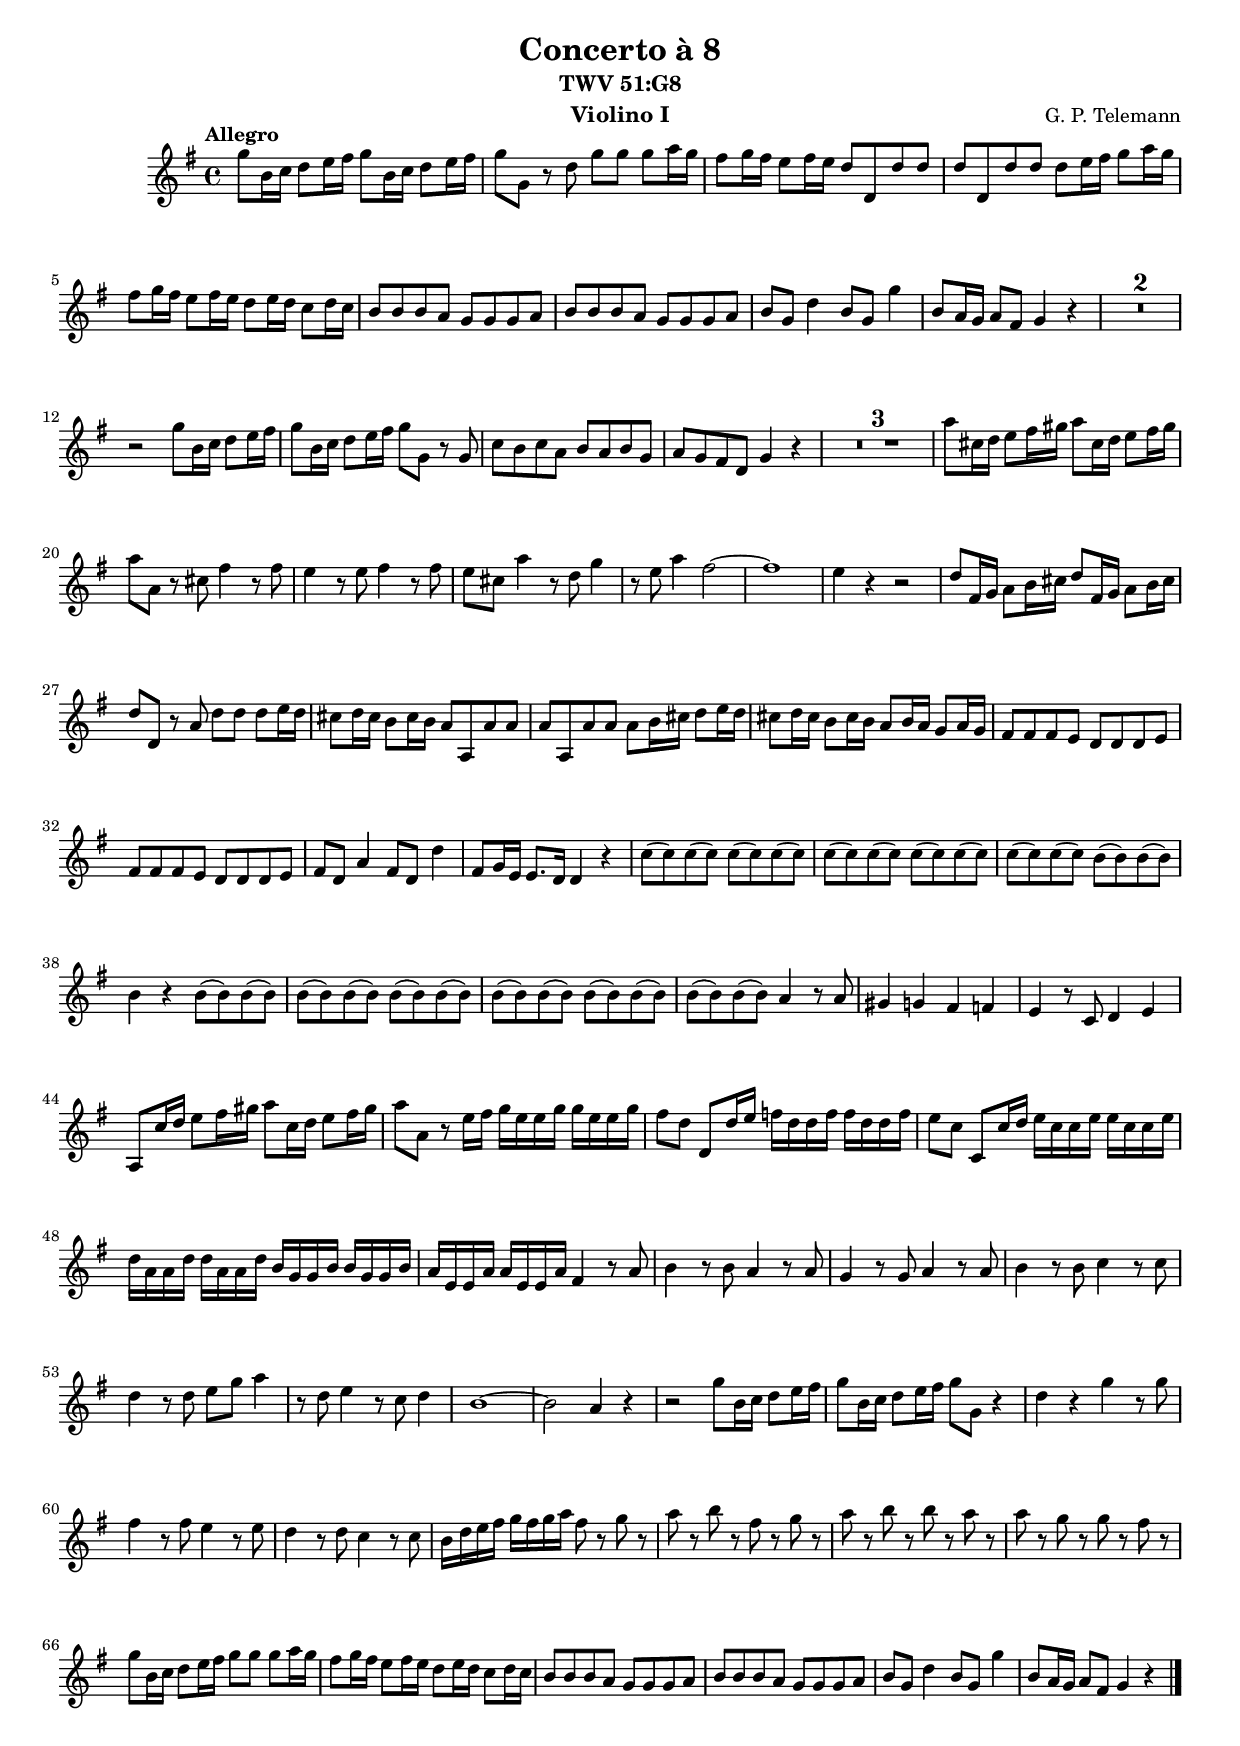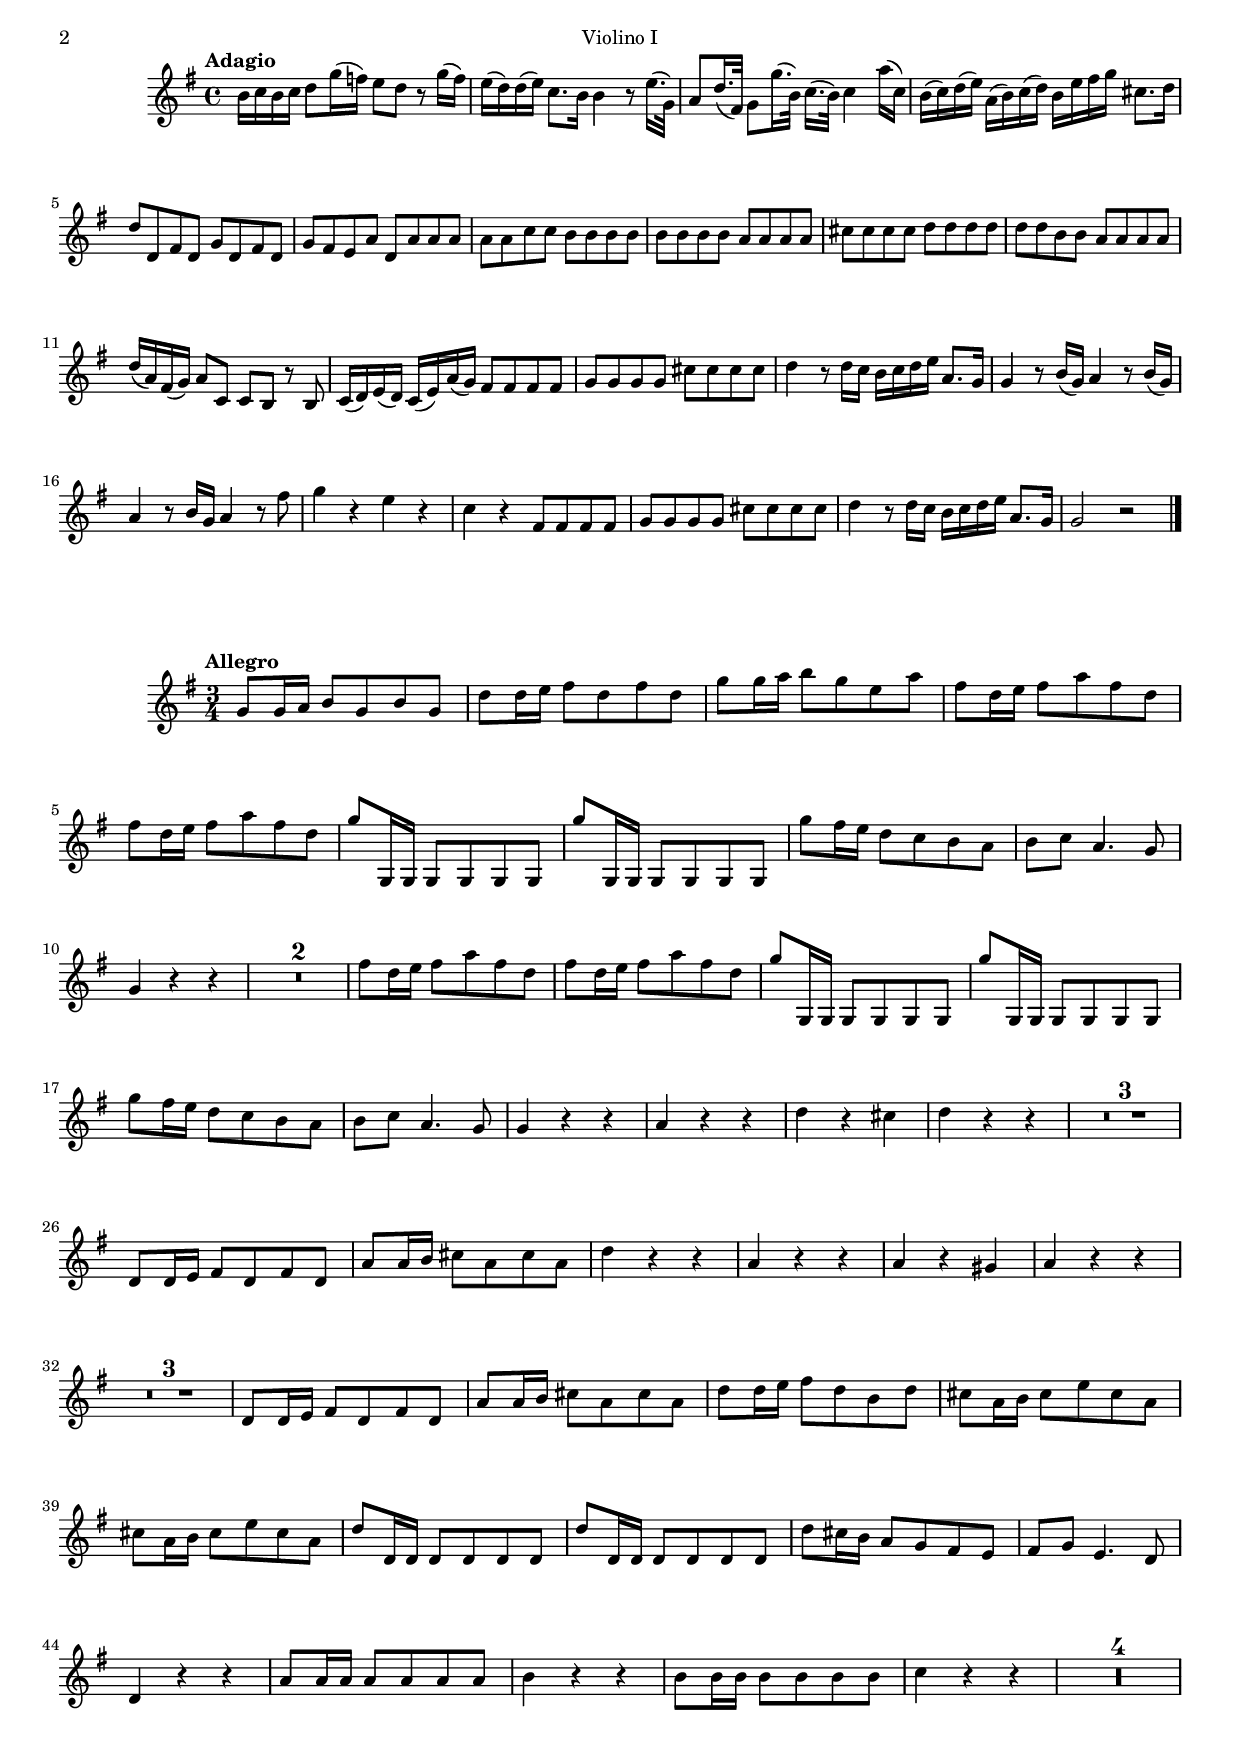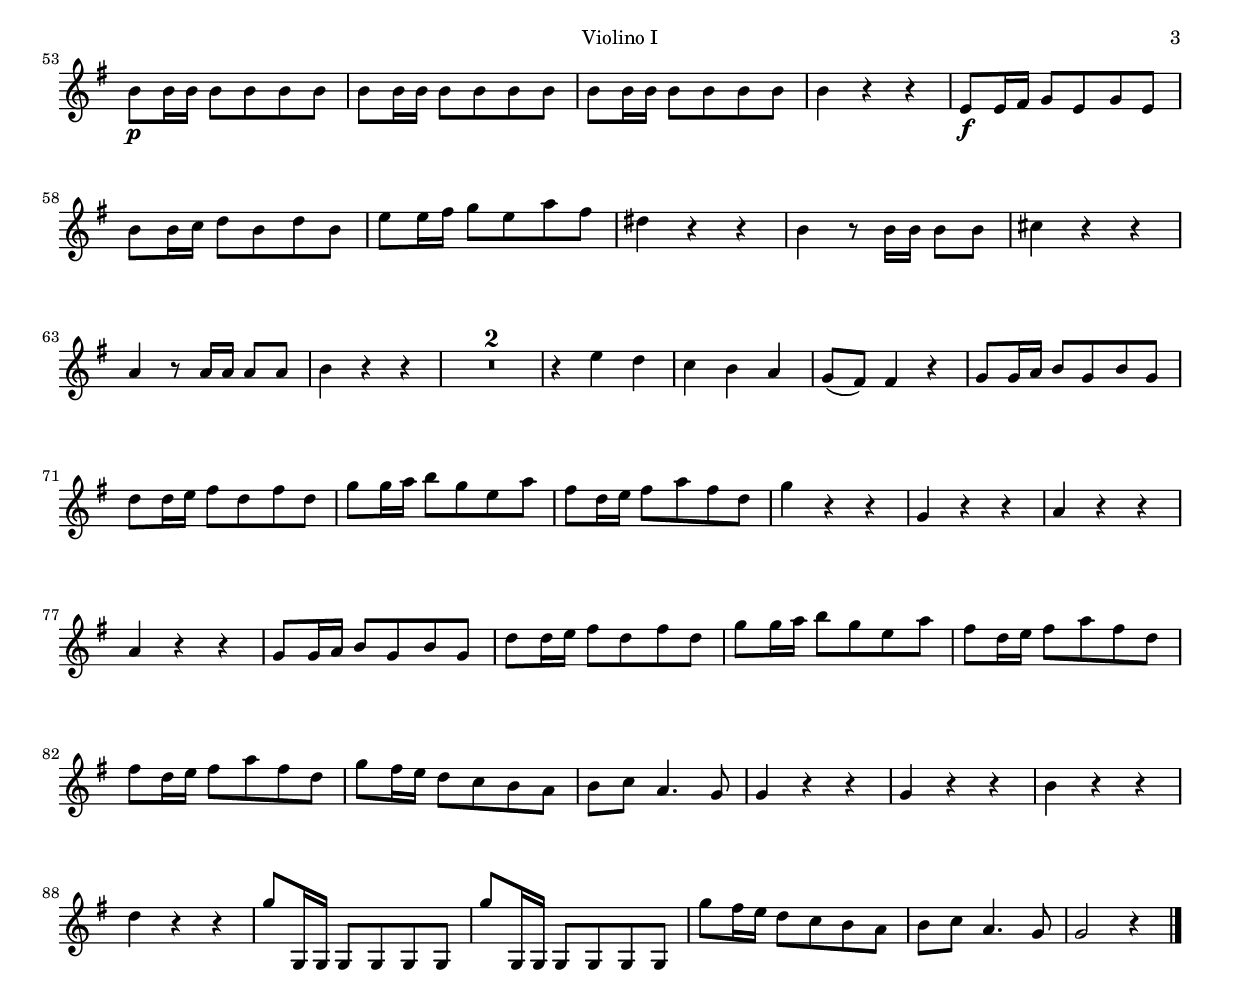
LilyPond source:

\version "2.18.2"
\include "util.ily"

violinoIFirstMov = \relative c'' {
  \globalFirstMov
    g'8 b,16 c d8 e16 fis
    g8 b,16 c d8 e16 fis
  | g8 g, r d'
    g g g a16 g
  | fis8 g16 fis e8 fis16 e
    d8 d, d' d
  | d8 d, d' d
    d e16 fis g8 a16 g
  | fis8 g16 fis e8 fis16 e
    d8 e16 d c8 d16 c
  | b8 b b a
    g g g a
  | b8 b b a
    g g g a
  | b g d'4
    b8 g g'4
  | b,8 a16 g a8 fis
    g4 r

    % 10
  | R1*2
  | r2
    g'8 b,16 c d8 e16 fis
  | g8 b,16 c d8 e16 fis
    g8 g, r g
  | c b c a
    b a b g
  | a g fis d
    g4 r
  | R1*3
  | a'8 cis,16 d e8 fis16 gis
    a8 cis,16 d e8 fis16 gis

    % 20
  | a8 a, r cis
    fis4 r8 fis
  | e4 r8 e
    fis4 r8 fis
  | e cis a'4
    r8 d, g4
  | r8 e a4
    fis2~
  | fis1
  | e4 r
    r2
  | d8 fis,16 g a8 b16 cis
    d8 fis,16 g a8 b16 cis
  | d8 d, r a'
    d d d e16 d
  | cis8 d16 cis b8 cis16 b
    a8 a, a' a
  | a a, a' a
    a b16 cis d8 e16 d

    % 30
  | cis8 d16 cis b8 cis16 b
    a8 b16 a g8 a16 g
  | fis8 fis fis e
    d d d e
  | fis8 fis fis e
    d d d e
  | fis d a'4
    fis8 d d'4
  | fis,8 g16 e e8. d16
    d4 r
  | c'8( c) c( c)
    c( c) c( c)
  | c( c) c( c)
    c( c) c( c)
  | c( c) c( c)
    b( b) b( b)
  | b4 r
    b8( b) b( b)
  | b( b) b( b)
    b( b) b( b)

    % 40
  | b( b) b( b)
    b( b) b( b)
  | b( b) b( b)
    a4 r8 a
  | gis4 g
    fis f
  | e r8 c
    d4 e
  | a,8 c'16 d e8 fis16 gis
    a8  c,16 d e8 fis16 gis
  | a8 a, r e'16 fis
    g e e g g e e g
  | fis8 d d, d'16 e
    f d d f f d d f
  | e8 c8 c, c'16 d
    e c c e e c c e
  | d a a d d a a d
    b g g b b g g b
  | a e e a a e e a
    fis4 r8 a

    % 50
  | b4 r8 b
    a4 r8 a
  | g4 r8 g
    a4 r8 a
  | b4 r8 b
    c4 r8 c
  | d4 r8 d
    e g a4
  | r8 d, e4
    r8 c d4
  | b1~
  | b2
    a4 r
  | r2
    g'8 b,16 c d8 e16 fis
  | g8 b,16 c d8 e16 fis
    g8 g, r4
  | d'4 r
    g r8 g

    % 60
  | fis4 r8 fis
    e4 r8 e
  | d4 r8 d
    c4 r8 c
  | b16 d e fis g fis g a
    fis8 r g r
  | a r b r
    fis r g r
  | a r b r
    b r a r
  | a r g r
    g r fis r
  | g b,16 c d8 e16 fis
    g8 g g a16 g
  | fis8 g16 fis e8 fis16 e
    d8 e16 d c8 d16 c
  | b8 b b a
    g g g a
  | b8 b b a
    g g g a

    % 70
  | b g d'4
    b8 g g'4
  | b,8 a16 g a8 fis
    g4 r
  \bar "|."
  \pageTurn
}

violinoISecondMov = \relative c'' {
  \globalSecondMov
    b16 c b c d8 g16( f) e8 d r g16( f)
  | e( d) d( e) c8. b16 b4 r8 e16.( g,32)
  | a8 d16.( fis,32) g8 g'16.( b,32) c16.( b32) c4 a'16( c,)
  | b( c) d( e) a,( b) c( d) b e fis g cis,8. d16
  | d8 d, fis d g d fis d
  | g fis e a d, a' a a
  | a a c c b b b b
  | b b b b a a a a
  | cis cis cis cis d d d d
  | d d b b a a a a
  | d16( a) fis( g) a8 c, c b r b
  | c16( d) e( d) c( e) a( g) fis8 fis fis fis
  | g g g g cis cis cis cis
  | d4 r8 d16 c b c d e a,8. g16
  | g4 r8 b16( g) a4 r8 b16( g)
  | a4 r8 b16 g a4 r8 fis'
  | g4 r e r
  | c r fis,8 fis fis fis
  | g g g g cis cis cis cis
  | d4 r8 d16 c b c d e a,8. g16
  | g2 r2
  \bar "|."
}

violinoIThirdMov = \relative c'' {
  \globalThirdMov
    g8 g16 a b8 g b g
  | d' d16 e fis8 d fis d
  | g g16 a b8 g e a
  | fis d16 e fis8 a fis d
  | fis d16 e fis8 a fis d
  | g g,,16 g g8 g g g
  | g'' g,,16 g g8 g g g
  | g'' fis16 e d8 c b a
  | b c a4. g8
  | g4 r r
  | R2.*2
  | fis'8 d16 e fis8 a fis d
  | fis d16 e fis8 a fis d
  | g g,,16 g g8 g g g
  | g'' g,,16 g g8 g g g
  | g'' fis16 e d8 c b a
  | b c a4. g8
  | g4 r r
  | a r r
  | d r cis
  | d r r
  | R2.*3
  | d,8 d16 e fis8 d fis d
  | a' a16 b cis8 a cis a
  | d4 r r
  | a r r
  | a r gis
  | a r r
  | R2.*3
  | d,8 d16 e fis8 d fis d
  | a' a16 b cis8 a cis a
  | d d16 e fis8 d b d
  | cis a16 b cis8 e cis a
  | cis a16 b cis8 e cis a
  | d d,16 d d8 d d d
  | d' d,16 d d8 d d d
  | d' cis16 b a8 g fis e
  | fis g e4. d8
  | d4 r r
  | a'8 a16 a a8 a a a
  | b4 r r
  | b8 b16 b b8 b b b
  | c4 r r
  | R2.*4 \pageTurn
  | b8\p b16 b b8 b b b
  | b8 b16 b b8 b b b
  | b8 b16 b b8 b b b
  | b4 r r
  | e,8\f e16 fis g8 e g e
  | b'8 b16 c d8 b d b
  | e8 e16 fis g8 e a fis
  | dis4 r r
  | b4 r8 b16 b b8 b
  | cis4 r r
  | a4 r8 a16 a a8 a
  | b4 r r
  | R2.*2
  | r4 e d
  | c b a
  | g8( fis) fis4 r
  | g8 g16 a b8 g b g
  | d' d16 e fis8 d fis d
  | g g16 a b8 g e a
  | fis d16 e fis8 a fis d
  | g4 r r
  | g, r r
  | a r r
  | a r r
  | g8 g16 a b8 g b g
  | d' d16 e fis8 d fis d
  | g g16 a b8 g e a
  | fis d16 e fis8 a fis d
  | fis d16 e fis8 a fis d
  | g fis16 e d8 c b a
  | b c a4. g8
  | g4 r r
  | g r r
  | b r r
  | d r r
  | g8 g,,16 g g8 g g g
  | g'' g,,16 g g8 g g g
  | g'' fis16 e d8 c b a
  | b c a4. g8
  | g2 r4
  \bar "|."
}


\header { instrument = "Violino I" }

\score {
  \violinoIFirstMov
}

\score {
  \violinoISecondMov
}

\score {
  \violinoIThirdMov
}
